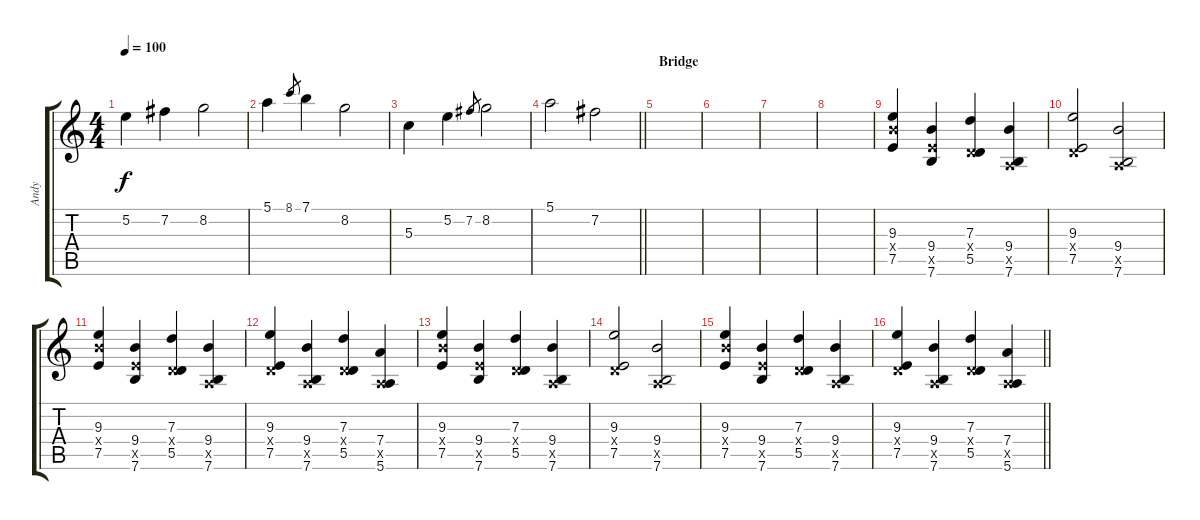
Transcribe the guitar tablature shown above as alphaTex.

\track ("Andy" "Andy") {instrument distortionguitar}
\staff {score tabs}
\tuning (E4 B3 G3 D3 A2 E2) {hide}
\ts (4 4)
\tempo 100
\clef g2
\ks c
5.2.4{dy f} 7.2.4 8.2.2 |
5.1.4 8.1.8{gr} 7.1.4 8.2.2 |
5.3.4 5.2.4 7.2.8{gr} 8.2.2 |
\barLineRight lightlight
5.1.2 7.2.2 |
\section ("" "Bridge")
|
|
|
|
(9.3 9.4{x} 7.5).4 (9.4 7.5{x} 7.6).4 (7.3 0.4{x} 5.5).4 (9.4 0.5{x} 7.6).4 |
(9.3 0.4{x} 7.5).2 (9.4 0.5{x} 7.6).2 |
(9.3 9.4{x} 7.5).4 (9.4 7.5{x} 7.6).4 (7.3 0.4{x} 5.5).4 (9.4 0.5{x} 7.6).4 |
(9.3 0.4{x} 7.5).4 (9.4 0.5{x} 7.6).4 (7.3 0.4{x} 5.5).4 (7.4 0.5{x} 5.6).4 |
(9.3 9.4{x} 7.5).4 (9.4 7.5{x} 7.6).4 (7.3 0.4{x} 5.5).4 (9.4 0.5{x} 7.6).4 |
(9.3 0.4{x} 7.5).2 (9.4 0.5{x} 7.6).2 |
(9.3 9.4{x} 7.5).4 (9.4 7.5{x} 7.6).4 (7.3 0.4{x} 5.5).4 (9.4 0.5{x} 7.6).4 |
\barLineRight lightlight
(9.3 0.4{x} 7.5).4 (9.4 0.5{x} 7.6).4 (7.3 0.4{x} 5.5).4 (7.4 0.5{x} 5.6).4
